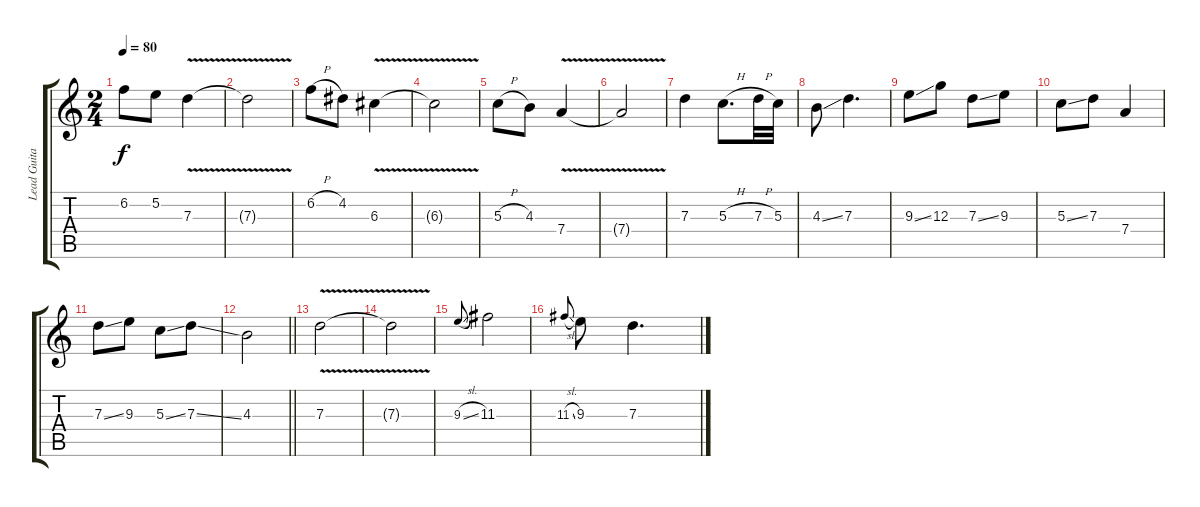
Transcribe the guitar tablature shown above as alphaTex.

\track ("Lead Guitar" "Lead Guita") {instrument electricguitarjazz}
\staff {score tabs}
\tuning (E4 B3 G3 D3 A2 E2) {hide}
\ts (2 4)
\tempo 80
\clef g2
\ks c
6.2.8{dy f} 5.2.8 7.3{v}.4 |
7.3{t}.2 |
6.2{h}.8 4.2.8 6.3{v}.4 |
6.3{t}.2 |
5.3{h}.8 4.3.8 7.4{v}.4 |
7.4{t}.2 |
7.3.4 5.3{h}.8{d} 7.3{h}.32 5.3.32 |
4.3{ss}.8 7.3.4{d} |
9.3{ss}.8 12.3.8 7.3{ss}.8 9.3.8 |
5.3{ss}.8 7.3.8 7.4.4 |
7.3{ss}.8 9.3.8 5.3{ss}.8 7.3{ss}.8 |
\barLineRight lightlight
4.3.2 |
7.3{v}.2 |
7.3{t}.2 |
9.3{sl}.8{gr onbeat} 11.3.2 |
11.3{sl}.8{gr onbeat} 9.3.8 7.3.4{d}
